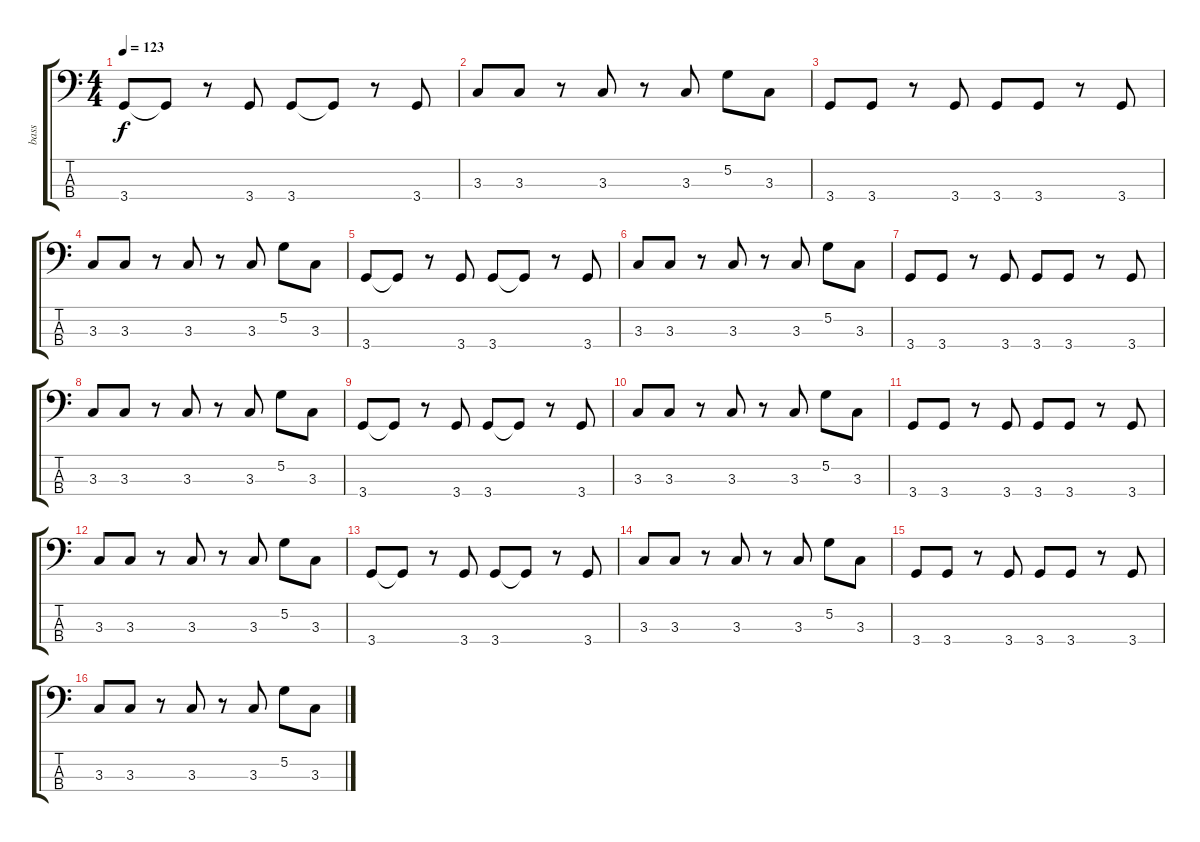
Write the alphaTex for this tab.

\track ("bass" "bass") {instrument electricbasspick}
\staff {score tabs}
\tuning (G2 D2 A1 E1) {hide}
\ts (4 4)
\tempo 123
\clef f4
\ks c
3.4.8{dy f} 3.4{t}.8 r.8 3.4.8 3.4.8 3.4{t}.8 r.8 3.4.8 |
3.3.8 3.3.8 r.8 3.3.8 r.8 3.3.8 5.2.8 3.3.8 |
3.4.8 3.4.8 r.8 3.4.8 3.4.8 3.4.8 r.8 3.4.8 |
3.3.8 3.3.8 r.8 3.3.8 r.8 3.3.8 5.2.8 3.3.8 |
3.4.8 3.4{t}.8 r.8 3.4.8 3.4.8 3.4{t}.8 r.8 3.4.8 |
3.3.8 3.3.8 r.8 3.3.8 r.8 3.3.8 5.2.8 3.3.8 |
3.4.8 3.4.8 r.8 3.4.8 3.4.8 3.4.8 r.8 3.4.8 |
3.3.8 3.3.8 r.8 3.3.8 r.8 3.3.8 5.2.8 3.3.8 |
3.4.8 3.4{t}.8 r.8 3.4.8 3.4.8 3.4{t}.8 r.8 3.4.8 |
3.3.8 3.3.8 r.8 3.3.8 r.8 3.3.8 5.2.8 3.3.8 |
3.4.8 3.4.8 r.8 3.4.8 3.4.8 3.4.8 r.8 3.4.8 |
3.3.8 3.3.8 r.8 3.3.8 r.8 3.3.8 5.2.8 3.3.8 |
3.4.8 3.4{t}.8 r.8 3.4.8 3.4.8 3.4{t}.8 r.8 3.4.8 |
3.3.8 3.3.8 r.8 3.3.8 r.8 3.3.8 5.2.8 3.3.8 |
3.4.8 3.4.8 r.8 3.4.8 3.4.8 3.4.8 r.8 3.4.8 |
3.3.8 3.3.8 r.8 3.3.8 r.8 3.3.8 5.2.8 3.3.8
